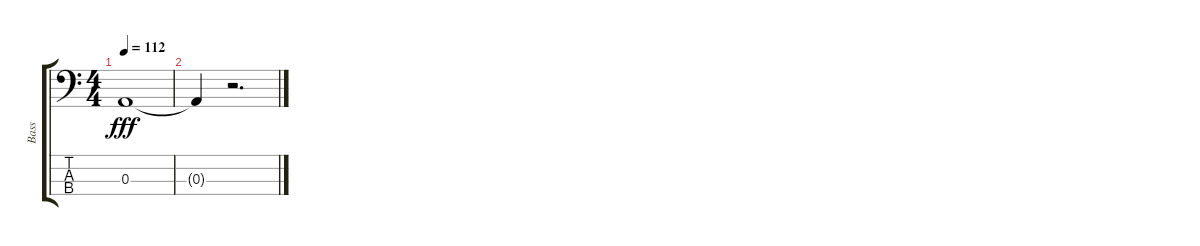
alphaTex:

\track ("Bass" "Bass") {instrument electricbassfinger}
\staff {score tabs}
\tuning (G2 D2 A1 E1) {hide}
\ts (4 4)
\tempo 112
\clef f4
\ks c
0.3{t}.1{dy fff} |
0.3{t}.4 r.2{d}
